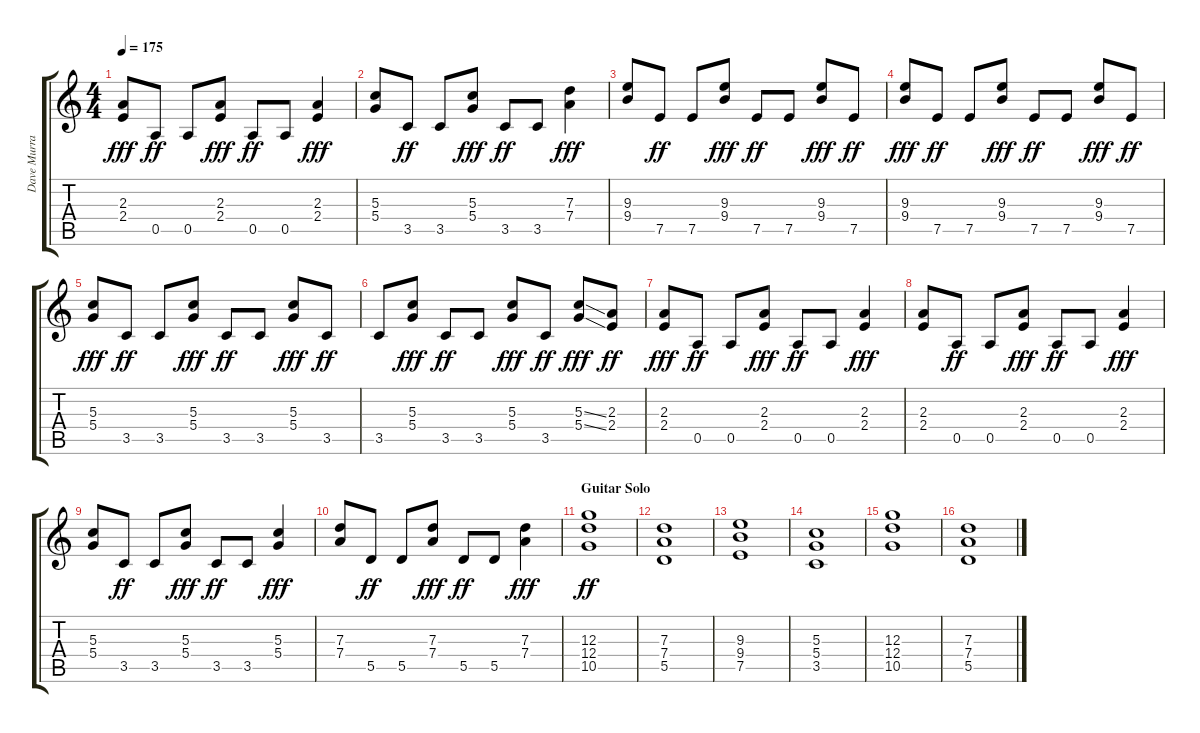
\track ("Dave Murray" "Dave Murra") {instrument overdrivenguitar}
\staff {score tabs}
\tuning (E4 B3 G3 D3 A2 E2) {hide}
\ts (4 4)
\tempo 175
\clef g2
\ks c
(2.3 2.4).8{dy fff} 0.5.8{dy ff} 0.5.8 (2.3 2.4).8{dy fff} 0.5.8{dy ff} 0.5.8 (2.3 2.4).4{dy fff} |
(5.3 5.4).8 3.5.8{dy ff} 3.5.8 (5.3 5.4).8{dy fff} 3.5.8{dy ff} 3.5.8 (7.3 7.4).4{dy fff} |
(9.3 9.4).8 7.5.8{dy ff} 7.5.8 (9.3 9.4).8{dy fff} 7.5.8{dy ff} 7.5.8 (9.3 9.4).8{dy fff} 7.5.8{dy ff} |
(9.3 9.4).8{dy fff} 7.5.8{dy ff} 7.5.8 (9.3 9.4).8{dy fff} 7.5.8{dy ff} 7.5.8 (9.3 9.4).8{dy fff} 7.5.8{dy ff} |
(5.3 5.4).8{dy fff} 3.5.8{dy ff} 3.5.8 (5.3 5.4).8{dy fff} 3.5.8{dy ff} 3.5.8 (5.3 5.4).8{dy fff} 3.5.8{dy ff} |
3.5.8 (5.3 5.4).8{dy fff} 3.5.8{dy ff} 3.5.8 (5.3 5.4).8{dy fff} 3.5.8{dy ff} (5.3{ss} 5.4{ss}).8{dy fff} (2.3 2.4).8{dy ff} |
(2.3 2.4).8{dy fff} 0.5.8{dy ff} 0.5.8 (2.3 2.4).8{dy fff} 0.5.8{dy ff} 0.5.8 (2.3 2.4).4{dy fff} |
(2.3 2.4).8 0.5.8{dy ff} 0.5.8 (2.3 2.4).8{dy fff} 0.5.8{dy ff} 0.5.8 (2.3 2.4).4{dy fff} |
(5.3 5.4).8 3.5.8{dy ff} 3.5.8 (5.3 5.4).8{dy fff} 3.5.8{dy ff} 3.5.8 (5.3 5.4).4{dy fff} |
(7.3 7.4).8 5.5.8{dy ff} 5.5.8 (7.3 7.4).8{dy fff} 5.5.8{dy ff} 5.5.8 (7.3 7.4).4{dy fff} |
\section ("" "Guitar Solo")
(12.3 12.4 10.5).1{dy ff} |
(7.3 7.4 5.5).1 |
(9.3 9.4 7.5).1 |
(5.3 5.4 3.5).1 |
(12.3 12.4 10.5).1 |
(7.3 7.4 5.5).1
